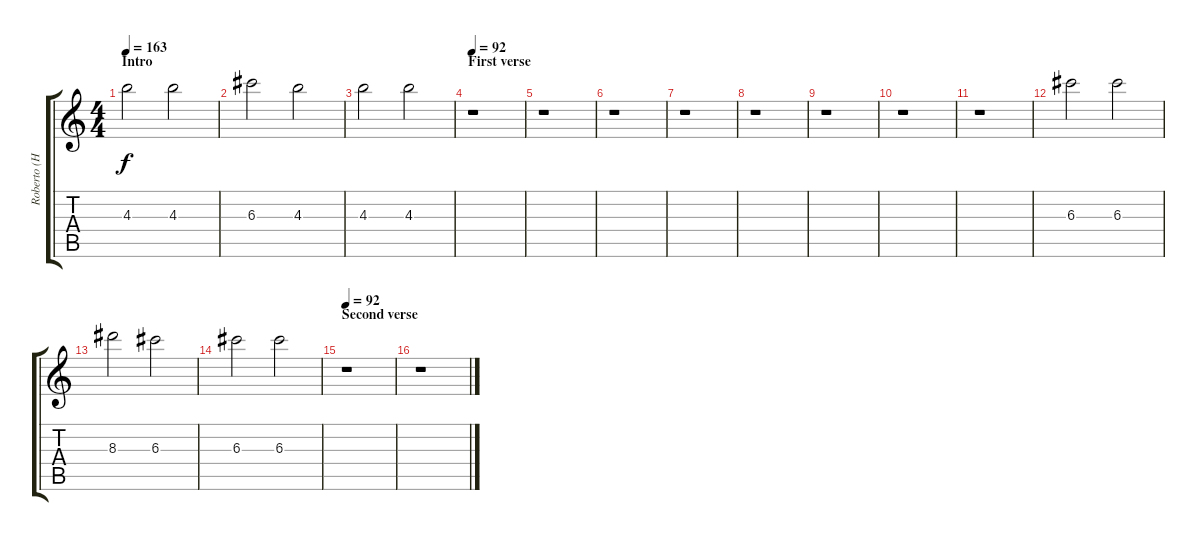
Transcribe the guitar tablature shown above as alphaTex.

\track ("Roberto (High)" "Roberto (H") {instrument churchorgan}
\staff {score tabs}
\tuning (E6 B5 G5 D5 A4 E4) {hide}
\ts (4 4)
\section ("" "Intro")
\tempo 163
\tempo 92
\tempo 163
\clef g2
\ks c
4.3.2{dy f instrument churchorgan} 4.3.2 |
6.3.2 4.3.2 |
4.3.2 4.3.2 |
\section ("" "First verse")
\tempo 92
r.1 |
r.1 |
r.1 |
r.1 |
r.1 |
r.1 |
r.1 |
r.1 |
6.3.2 6.3.2 |
8.3.2 6.3.2 |
6.3.2 6.3.2 |
\section ("" "Second verse")
\tempo 92
r.1 |
r.1
